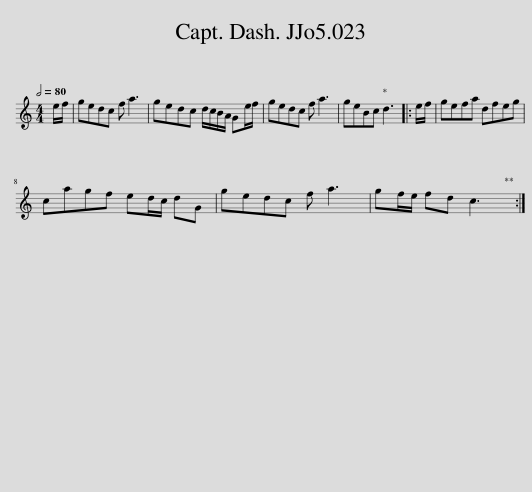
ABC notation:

X:1
L:1/8
Q:1/2=80
M:4/4
I:linebreak $
K:C
V:1 treble
V:1
 e/f/ | gedc f a3 | gedc d/c/B/A/ Ge/f/ | gedc f a3 | geBc d3 |: %5
 e/f/ | gefa dfeg |$ cagf ed/c/ dG | gedc f a3 | gf/e/ fd c3 :| %10
